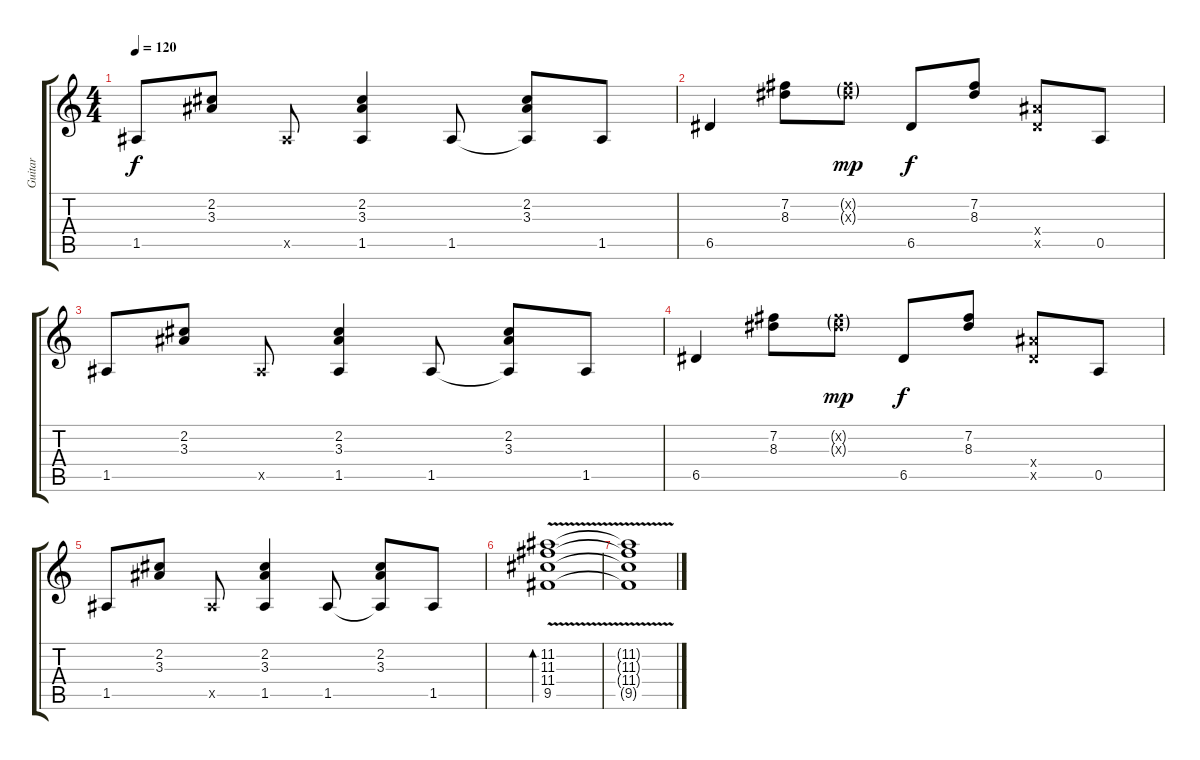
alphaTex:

\track ("Guitar" "Guitar") {instrument acousticguitarsteel}
\staff {score tabs}
\tuning (E4 B3 G3 D3 A2 E2) {hide}
\ts (4 4)
\tempo 120
\clef g2
\ks c
1.5.8{dy f} (2.2 3.3).8 1.5{x}.8 (2.2 3.3 1.5).4 1.5.8 (2.2 3.3 1.5{t}).8 1.5.8 |
6.5.4 (7.2 8.3).8 (7.2{g x} 8.3{g x}).8{dy mp} 6.5.8{dy f} (7.2 8.3).8 (8.4{x} 6.5{x}).8 0.5.8 |
1.5.8 (2.2 3.3).8 1.5{x}.8 (2.2 3.3 1.5).4 1.5.8 (2.2 3.3 1.5{t}).8 1.5.8 |
6.5.4 (7.2 8.3).8 (7.2{g x} 8.3{g x}).8{dy mp} 6.5.8{dy f} (7.2 8.3).8 (8.4{x} 6.5{x}).8 0.5.8 |
1.5.8 (2.2 3.3).8 1.5{x}.8 (2.2 3.3 1.5).4 1.5.8 (2.2 3.3 1.5{t}).8 1.5.8 |
(11.2{v} 11.3{v} 11.4{v} 9.5{v}).1{bd 240} |
(11.2{t} 11.3{t} 11.4{t} 9.5{t}).1
